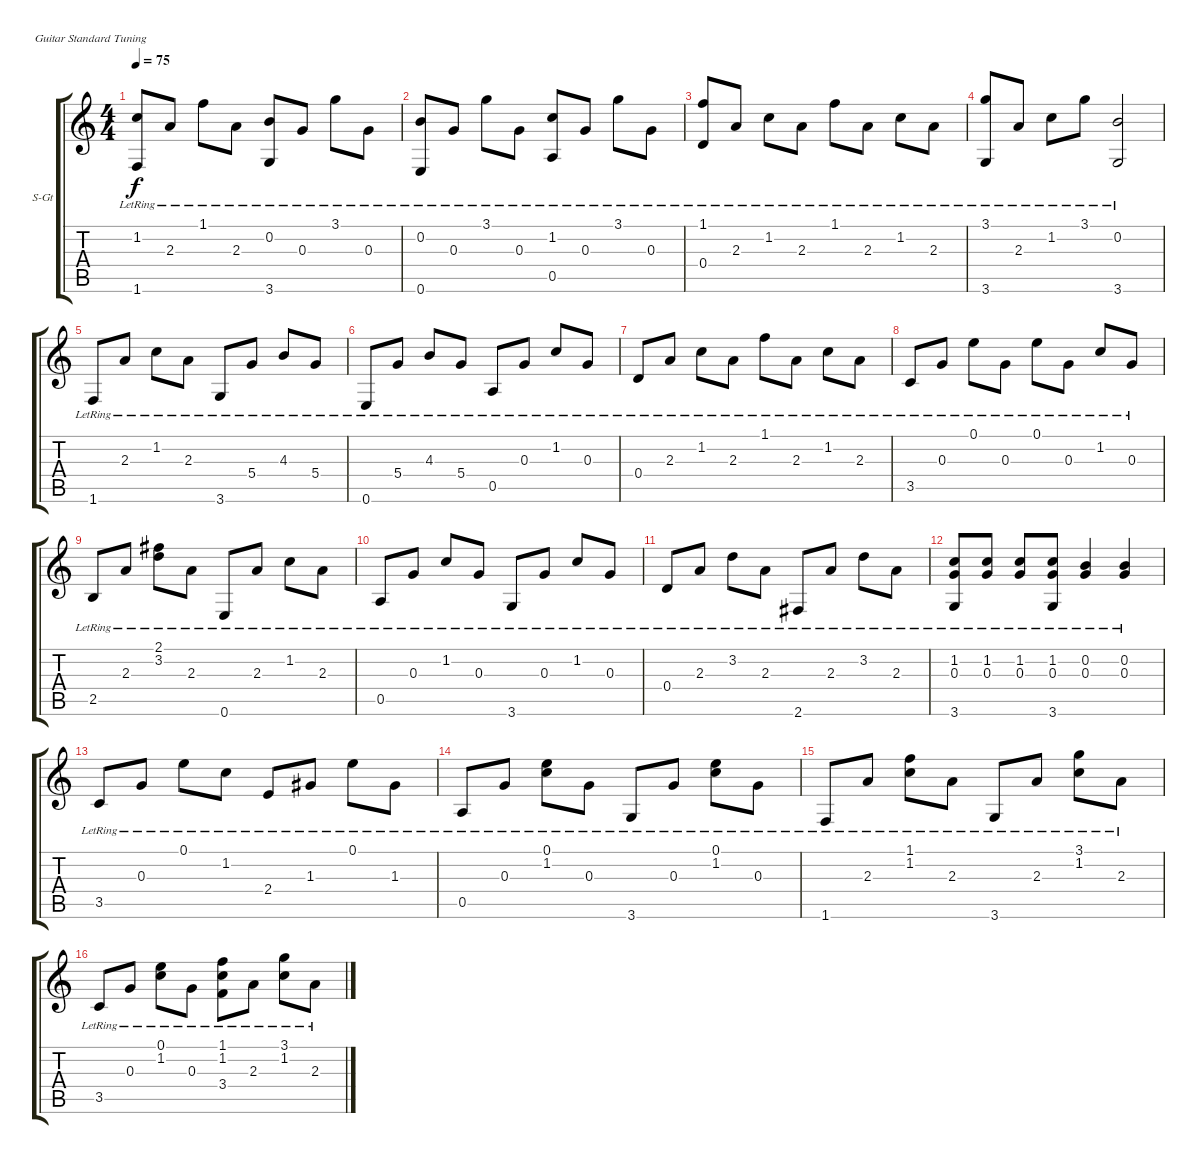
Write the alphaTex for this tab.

\bracketExtendMode groupsimilarinstruments
\firstSystemTrackNameOrientation horizontal
\otherSystemsTrackNameOrientation horizontal
\track ("¼ªËû1" "S-Gt") {solo instrument acousticguitarsteel}
\staff {score tabs}
\tuning (E4 B3 G3 D3 A2 E2)
\ts (4 4)
\tempo 75
\clef g2
\ks c
(1.2{lr} 1.6{lr}).8{dy f} 2.3{lr}.8 1.1{lr}.8 2.3{lr}.8 (0.2{lr} 3.6{lr}).8 0.3{lr}.8 3.1{lr}.8 0.3{lr}.8 |
(0.2{lr} 0.6{lr}).8 0.3{lr}.8 3.1{lr}.8 0.3{lr}.8 (1.2{lr} 0.5{lr}).8 0.3{lr}.8 3.1{lr}.8 0.3{lr}.8 |
(1.1{lr} 0.4{lr}).8 2.3{lr}.8 1.2{lr}.8 2.3{lr}.8 1.1{lr}.8 2.3{lr}.8 1.2{lr}.8 2.3{lr}.8 |
(3.1{lr} 3.6{lr}).8 2.3{lr}.8 1.2{lr}.8 3.1{lr}.8 (0.2{lr} 3.6{lr}).2 |
1.6{lr}.8 2.3{lr}.8 1.2{lr}.8 2.3{lr}.8 3.6{lr}.8 5.4{lr}.8 4.3{lr}.8 5.4{lr}.8 |
0.6{lr}.8 5.4{lr}.8 4.3{lr}.8 5.4{lr}.8 0.5{lr}.8 0.3{lr}.8 1.2{lr}.8 0.3{lr}.8 |
0.4{lr}.8 2.3{lr}.8 1.2{lr}.8 2.3{lr}.8 1.1{lr}.8 2.3{lr}.8 1.2{lr}.8 2.3{lr}.8 |
3.5{lr}.8 0.3{lr}.8 0.1{lr}.8 0.3{lr}.8 0.1{lr}.8 0.3{lr}.8 1.2{lr}.8 0.3{lr}.8 |
2.5{lr}.8 2.3{lr}.8 (2.1{lr} 3.2{lr}).8 2.3{lr}.8 0.6{lr}.8 2.3{lr}.8 1.2{lr}.8 2.3{lr}.8 |
0.5{lr}.8 0.3{lr}.8 1.2{lr}.8 0.3{lr}.8 3.6{lr}.8 0.3{lr}.8 1.2{lr}.8 0.3{lr}.8 |
0.4{lr}.8 2.3{lr}.8 3.2{lr}.8 2.3{lr}.8 2.6{lr}.8 2.3{lr}.8 3.2{lr}.8 2.3{lr}.8 |
(1.2{lr} 0.3{lr} 3.6{lr}).8 (1.2{lr} 0.3{lr}).8 (1.2{lr} 0.3{lr}).8 (1.2{lr} 0.3{lr} 3.6{lr}).8 (0.2{lr} 0.3{lr}).4 (0.2{lr} 0.3{lr}).4 |
3.5{lr}.8 0.3{lr}.8 0.1{lr}.8 1.2{lr}.8 2.4{lr}.8 1.3{lr}.8 0.1{lr}.8 1.3{lr}.8 |
0.5{lr}.8 0.3{lr}.8 (0.1{lr} 1.2{lr}).8 0.3{lr}.8 3.6{lr}.8 0.3{lr}.8 (0.1{lr} 1.2{lr}).8 0.3{lr}.8 |
1.6{lr}.8 2.3{lr}.8 (1.1{lr} 1.2{lr}).8 2.3{lr}.8 3.6{lr}.8 2.3{lr}.8 (3.1{lr} 1.2{lr}).8 2.3{lr}.8 |
3.5{lr}.8 0.3{lr}.8 (0.1{lr} 1.2{lr}).8 0.3{lr}.8 (1.1{lr} 1.2{lr} 3.4{lr}).8 2.3{lr}.8 (3.1{lr} 1.2{lr}).8 2.3{lr}.8
